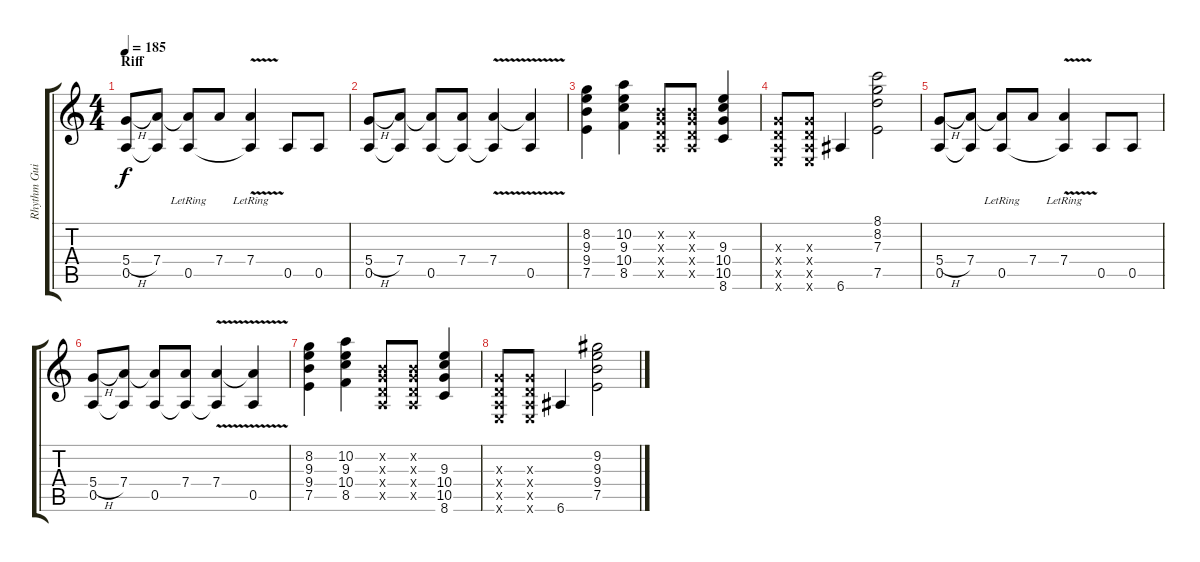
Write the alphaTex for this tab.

\track ("Rhythm Guitar 1" "Rhythm Gui") {mute instrument overdrivenguitar}
\staff {score tabs}
\tuning (E4 B3 G3 D3 A2 E2) {hide}
\ts (4 4)
\section ("" "Riff")
\tempo 185
\clef g2
\ks c
(5.4{h} 0.5).8{dy f} (7.4 0.5{t}).8 (7.4{t} 0.5{lr}).8 7.4.8 (7.4{v lr} 0.5{t}).4 0.5.8 0.5.8 |
(5.4{h} 0.5).8 (7.4 0.5{t}).8 (7.4{t} 0.5).8 (7.4 0.5{t}).8 (7.4{v} 0.5{t}).4 (7.4{t} 0.5).4 |
(8.2 9.3 9.4 7.5).4 (10.2 9.3 10.4 8.5).4 (0.2{x} 0.3{x} 0.4{x} 0.5{x}).8 (0.2{x} 0.3{x} 0.4{x} 0.5{x}).8 (9.3 10.4 10.5 8.6).4 |
(0.3{x} 0.4{x} 0.5{x} 0.6{x}).8{volume 0} (0.3{x} 0.4{x} 0.5{x} 0.6{x}).8 6.6.4 (8.1 8.2 7.3 7.5).2 |
(5.4{h} 0.5).8 (7.4 0.5{t}).8 (7.4{t} 0.5{lr}).8 7.4.8 (7.4{v lr} 0.5{t}).4 0.5.8 0.5.8 |
(5.4{h} 0.5).8 (7.4 0.5{t}).8 (7.4{t} 0.5).8 (7.4 0.5{t}).8 (7.4{v} 0.5{t}).4 (7.4{t} 0.5).4 |
(8.2 9.3 9.4 7.5).4 (10.2 9.3 10.4 8.5).4 (0.2{x} 0.3{x} 0.4{x} 0.5{x}).8 (0.2{x} 0.3{x} 0.4{x} 0.5{x}).8 (9.3 10.4 10.5 8.6).4 |
(0.3{x} 0.4{x} 0.5{x} 0.6{x}).8 (0.3{x} 0.4{x} 0.5{x} 0.6{x}).8 6.6.4 (9.2 9.3 9.4 7.5).2
